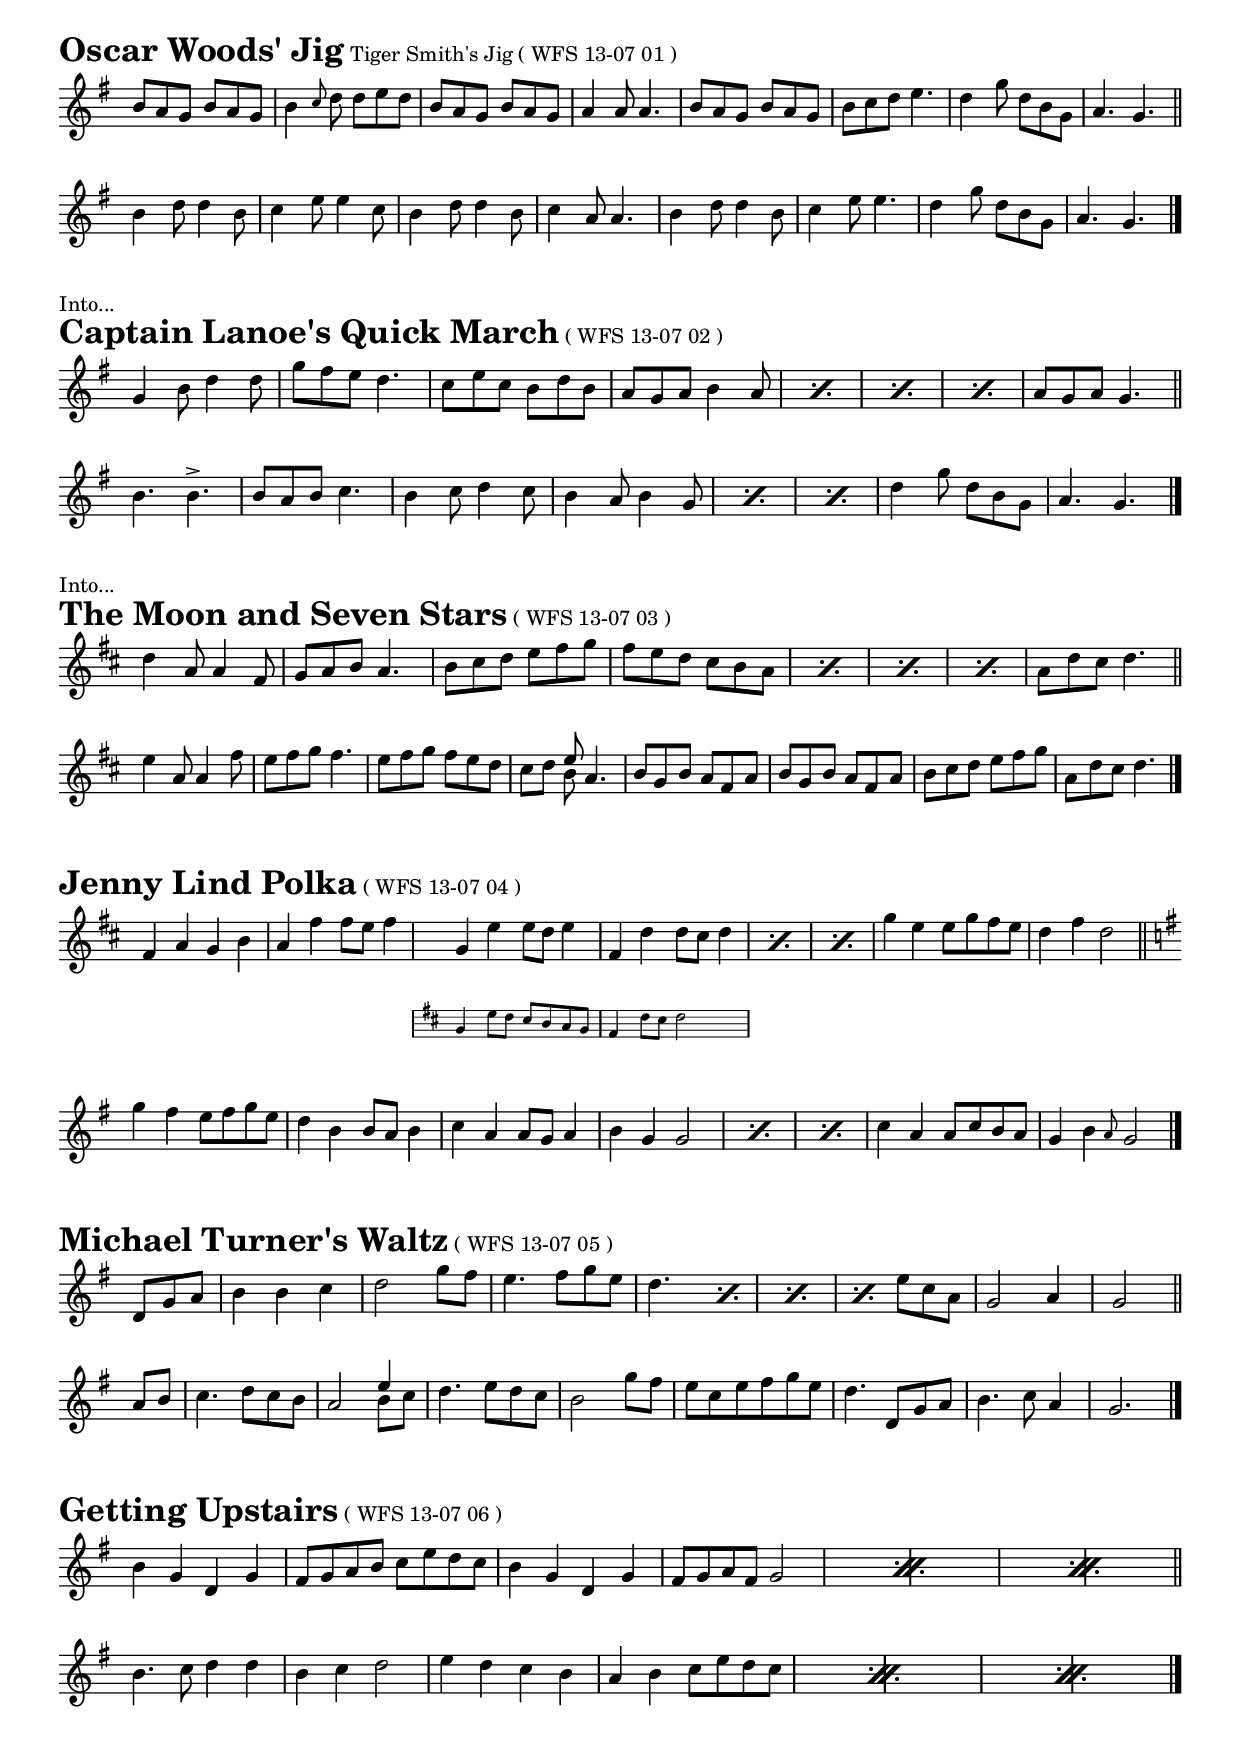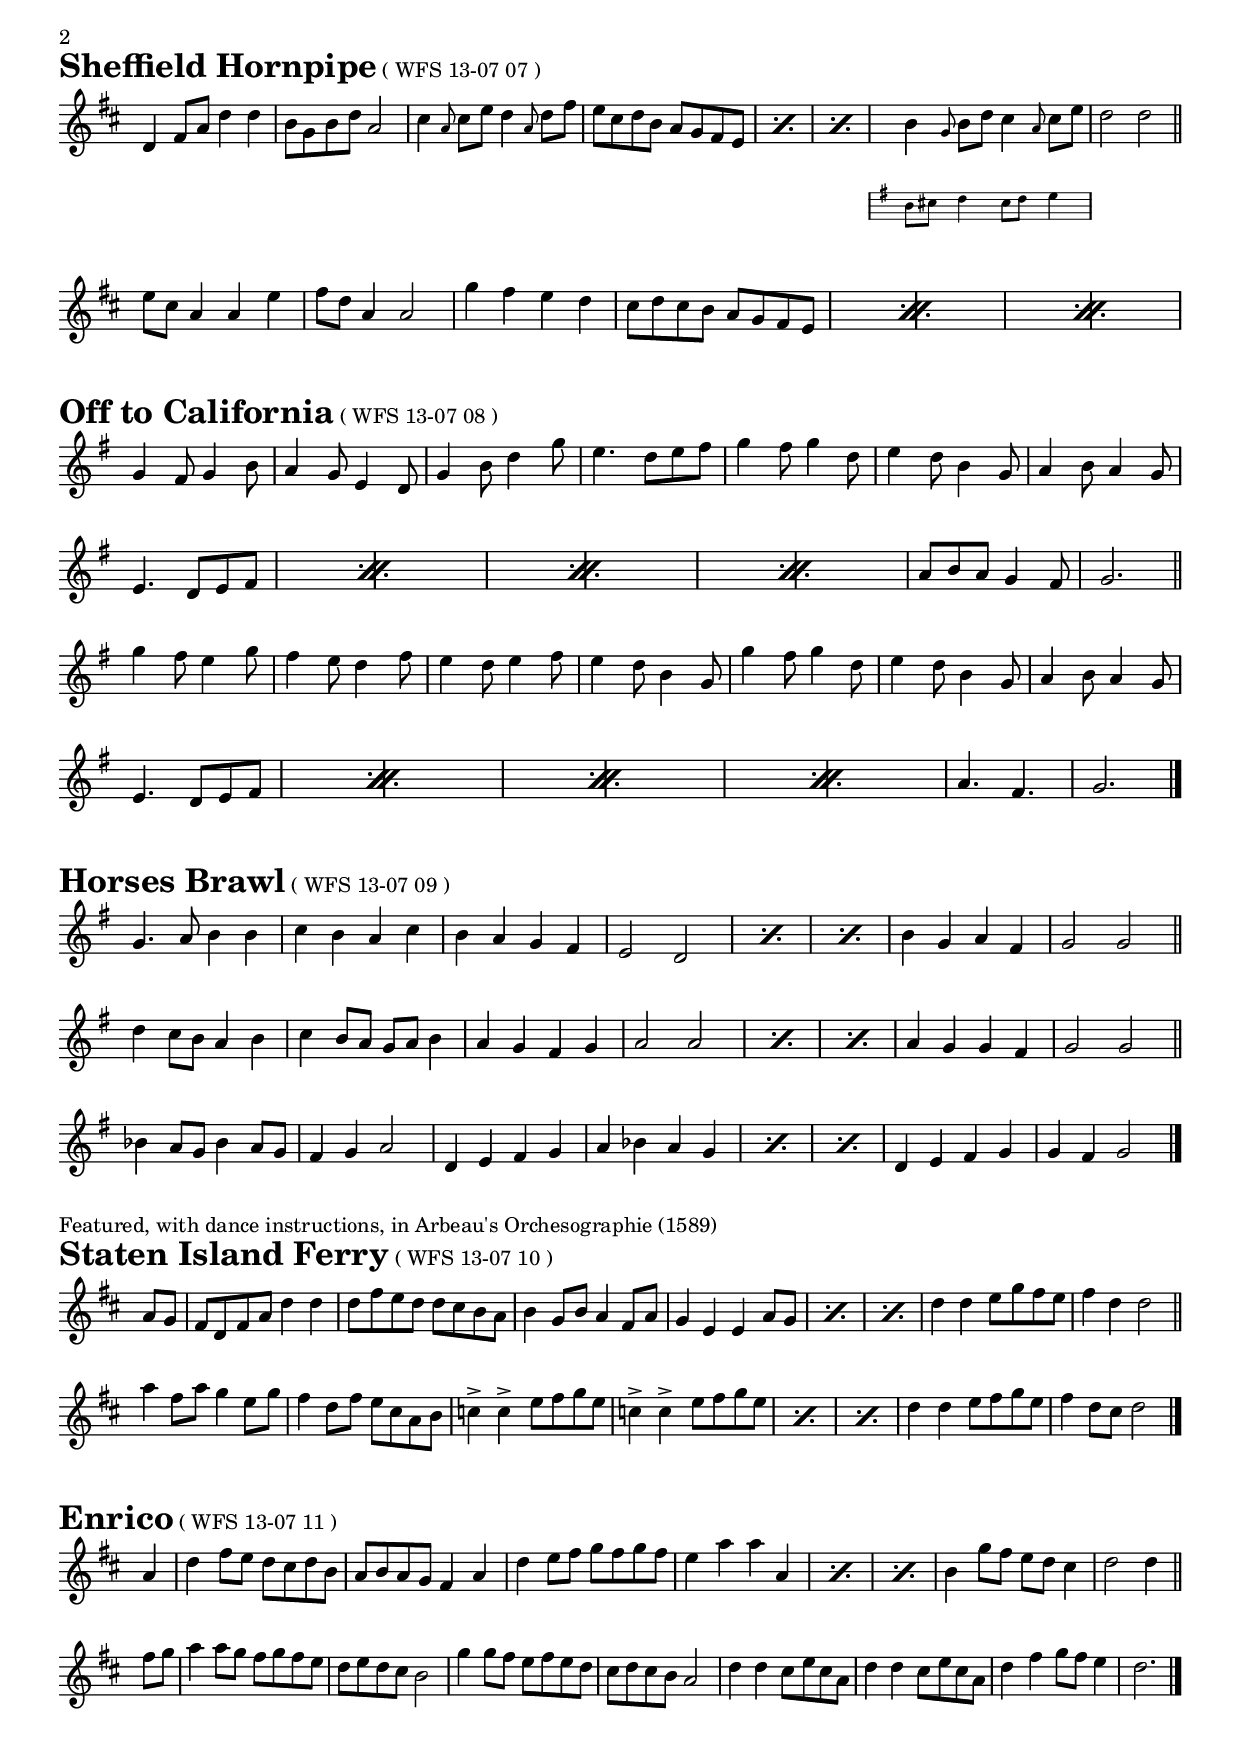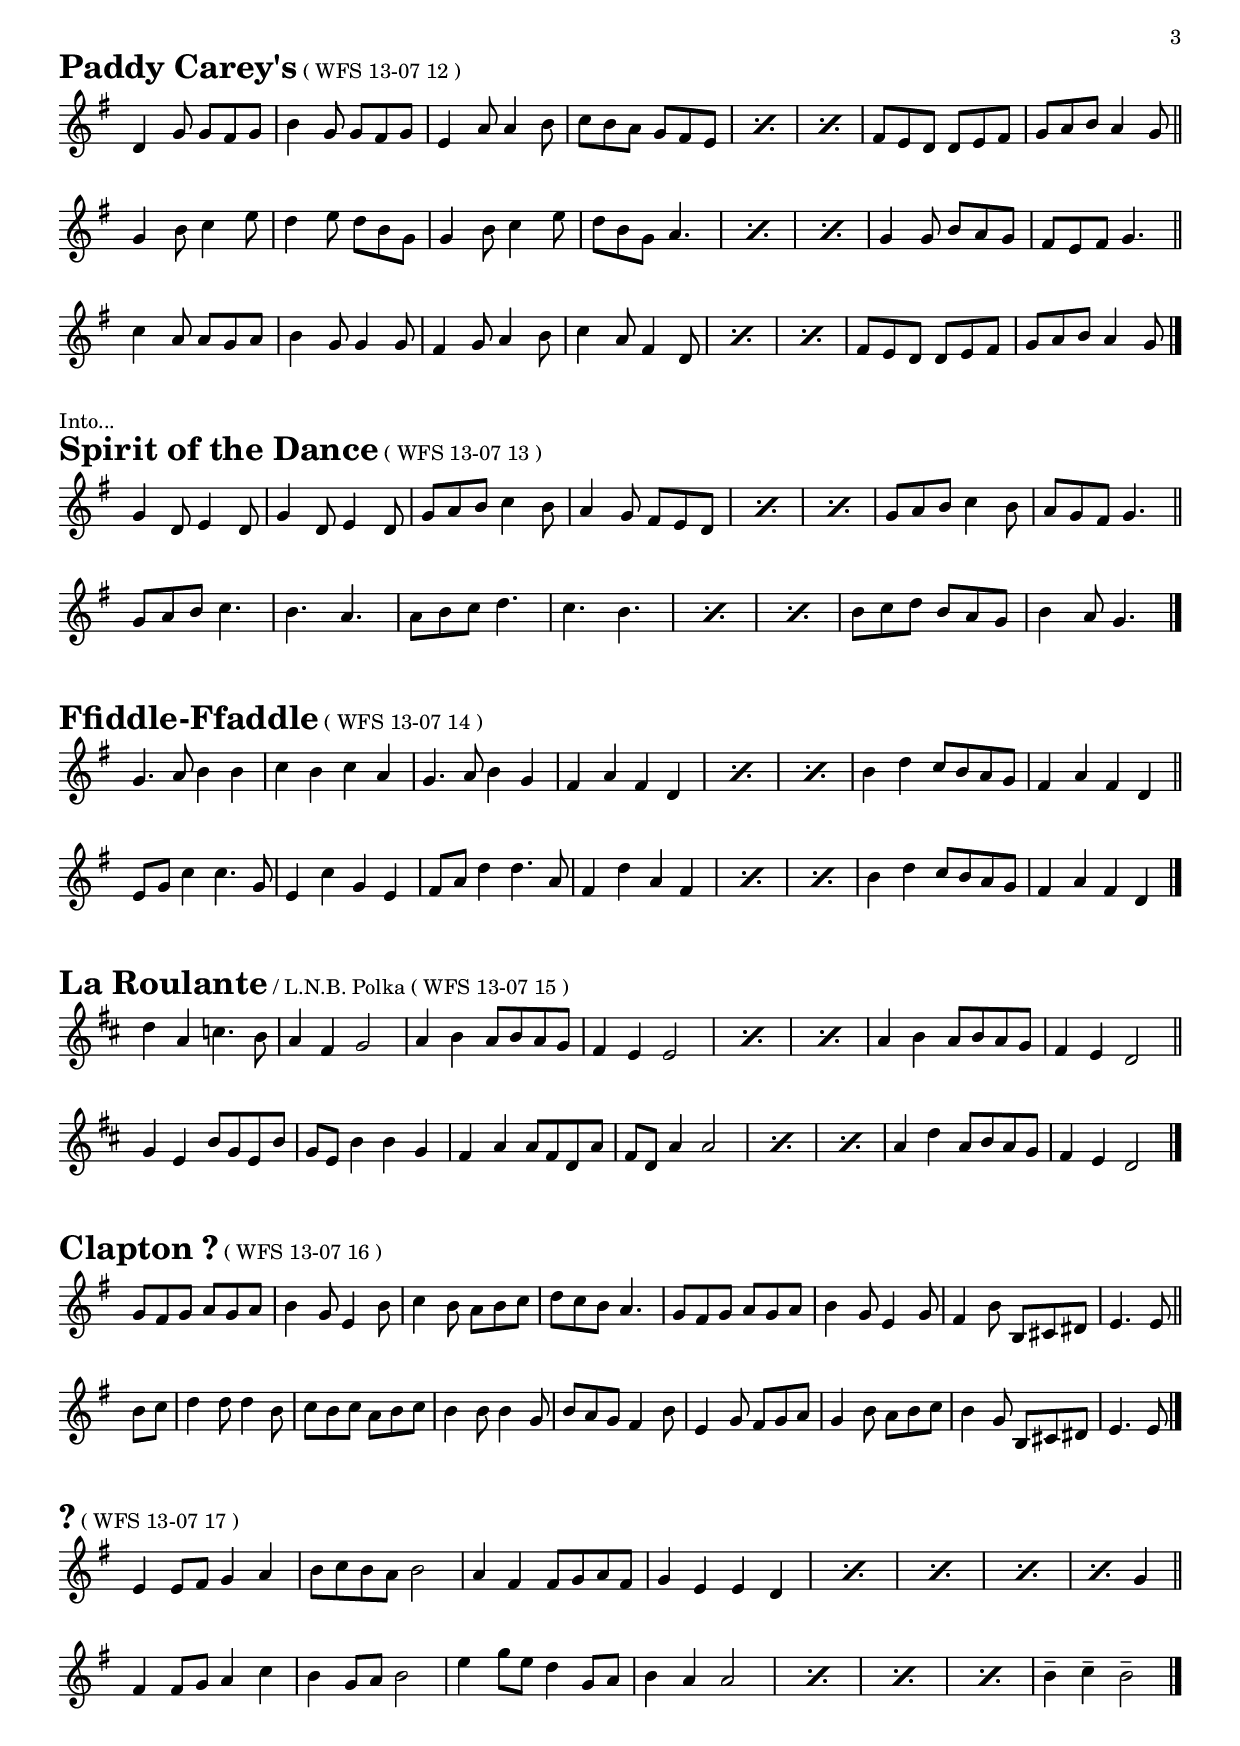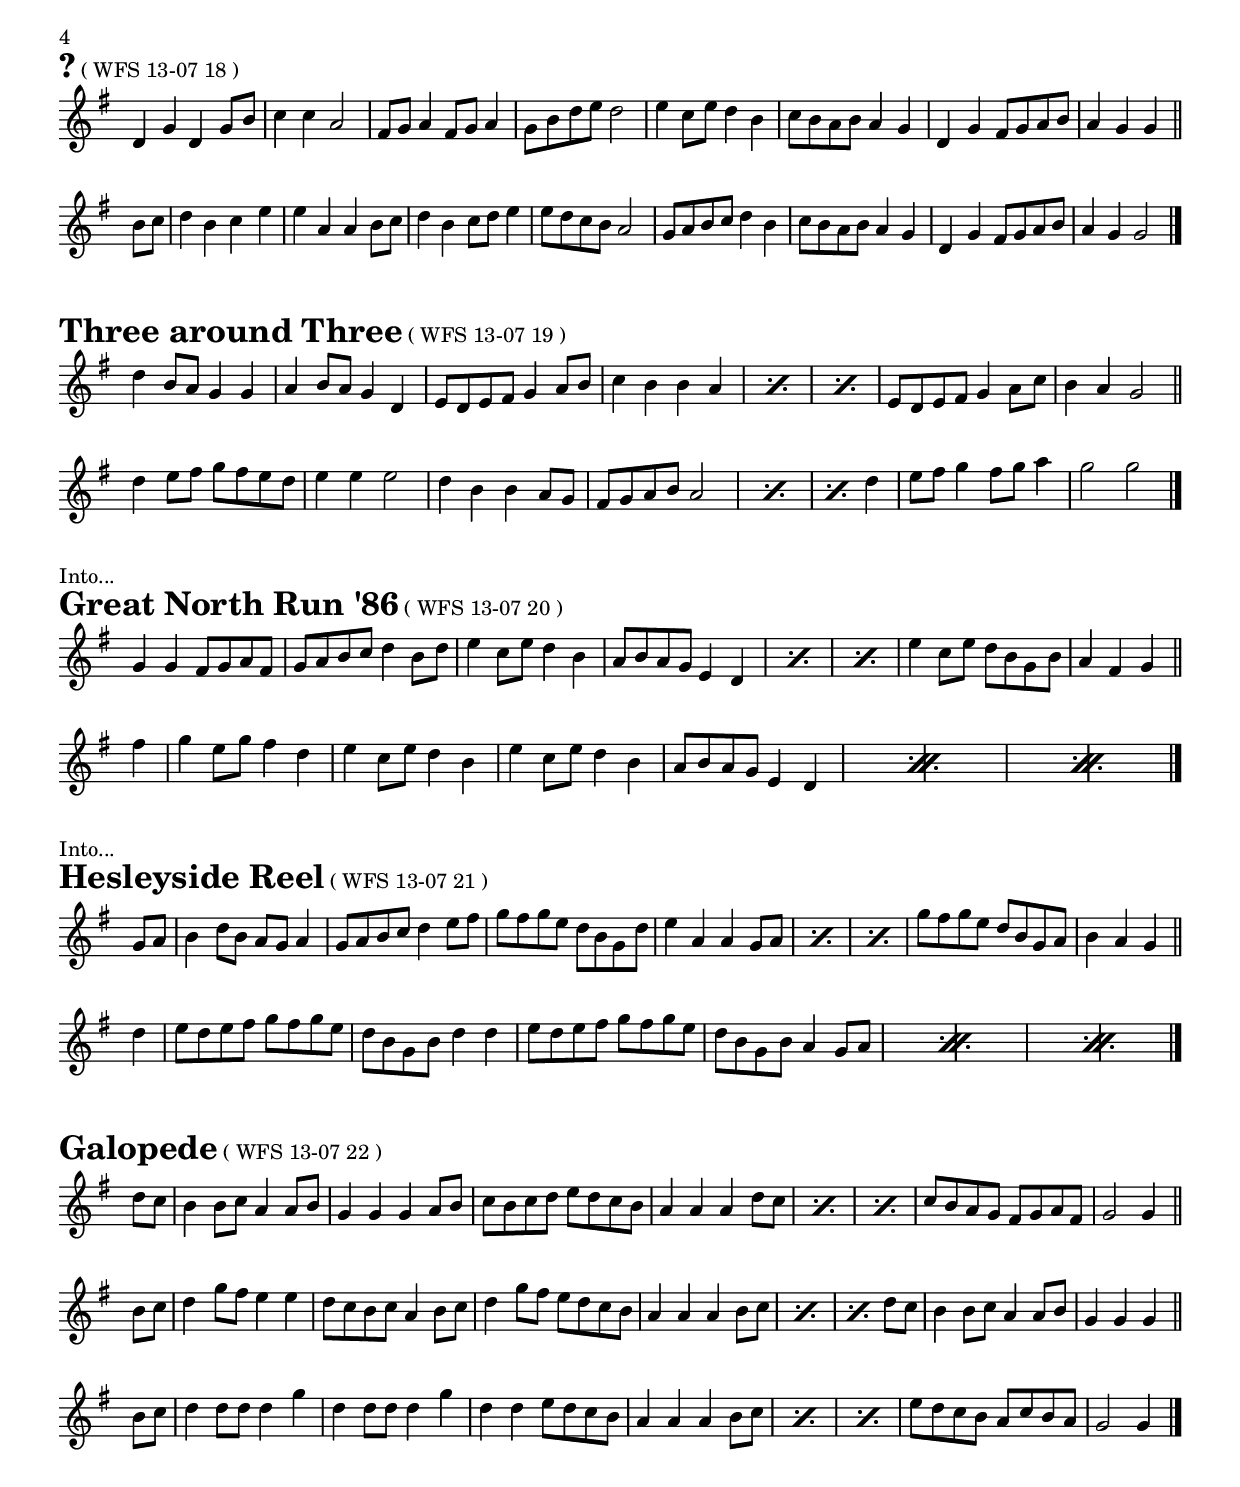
\version "2.16.0"

\layout { 
  indent = 0.0\cm
  \context { \Score \remove "Bar_number_engraver" }	
  \context { \Staff \remove "Time_signature_engraver" }
}

#(set-global-staff-size 18)

\paper {

scoreTitleMarkup = \markup {
  \fill-line {
    \line {
      \fontsize #4 \bold  
      \fromproperty #'header:piece
      \normalsize  
      \fromproperty #'header:subtitle
      \normal-text
      (\fromproperty #'header:opus)
    }
    \line {
      \italic
      \fromproperty #'header:meter
    }
  }
}

}

ossia = \with {
      \remove "Time_signature_engraver"
      alignAboveContext = #"main"
      fontSize = #-3
      \override StaffSymbol #'staff-space = #(magstep -3)
      \override StaffSymbol #'thickness = #(magstep -3)
      firstClef = ##f
}

makePercent =
#(define-music-function (parser location note) (ly:music?)
   "Make a percent repeat the same length as NOTE."
   (make-music 'PercentEvent
               'length (ly:music-length note)))

makeDoublePercent =
#(define-music-function (parser location note) (ly:music?)
   "Make a percent repeat the same length as NOTE."
   (make-music 'DoublePercentEvent
               'length (ly:music-length note)))


  
\score{{ \label #'oscarwoods
\transpose d d' {
\time 6/8 \key g \major

  b8 a8 g8 b8 a8 g8 b4 \grace{c'8} d'8 d'8 e'8 d'8
  b8 a8 g8 b8 a8 g8 a4 a8 a4.
  b8 a8 g8 b8 a8 g8 b8 c'8 d'8 e'4.
  d'4 g'8 d'8 b8 g8 a4. g4. \bar "||" \break
  b4 d'8 d'4 b8 c'4 e'8 e'4 c'8
  b4 d'8 d'4 b8 c'4 a8 a4.
  b4 d'8 d'4 b8 c'4 e'8 e'4.
  d'4 g'8 d'8 b8 g8 a4. g4. \bar "|."
  
}}
\header{
piece = "Oscar Woods' Jig"
subtitle = "Tiger Smith's Jig"
opus = "WFS 13-07 01"
}}
\markuplist{
    "Into..."
}

\score{{ 
\transpose d d' {
\time 6/8 \key g \major
  
  g4 b8 d'4 d'8 g'8 fis'8 e'8 d'4.
  c'8 e'8 c'8 b8 d'8 b8 a8 g8 a8 b4 a8
  \makePercent s2. \makePercent s2.
  \makePercent s2. a8 g8 a8 g4. \bar "||" \break
  
  b4. b4.-> b8 a8 b8 c'4. b4 c'8 d'4 c'8 b4 a8 b4 g8
  \makePercent s2.   \makePercent s2.
  d'4 g'8 d'8 b8 g8 a4. g4. \bar "|."
  
  
  
}}
\header{
piece = "Captain Lanoe's Quick March"
opus = "WFS 13-07 02"
}}
\markuplist{
  "Into..."
}

\score{{
\transpose d d' {
\time 6/8 \key d \major
  
  d'4 a8 a4 fis8 g8 a8 b8 a4.
  b8 cis'8 d'8 e'8 fis'8 g'8 fis'8 e'8 d'8 cis'8 b8 a8
  \makePercent s2.   \makePercent s2.
  \makePercent s2. a8 d'8 cis'8 d'4. \bar "||" \break
  e'4 a8 a4 fis'8 e'8 fis'8 g'8 fis'4.
  e'8 fis'8 g'8 fis'8 e'8 d'8 cis'8 d'8
  << \new Voice { \voiceOne e'8 } \new Voice { \voiceTwo b8 } \oneVoice >>
  a4.
  b8 g8 b8 a8 fis8 a8 b8 g8 b8 a8 fis8 a8
  b8 cis'8 d'8 e'8 fis'8 g'8 a8 d'8 cis'8 d'4. \bar "|."
  
}}
\header{
piece = "The Moon and Seven Stars"
opus = "WFS 13-07 03"
}}


\score{{
\transpose d d' {
\time 4/4 \key d \major

  fis4 a4 g4 b4 a4 fis'4 fis'8 e'8 fis'4
    <<
    { g4 e'4 e'8 d'8 e'4 fis4 d'4 d'8 cis'8 d'4 }
    \new Staff \ossia
    { \key d \major g4 e'8 d'8 cis'8 b8 a8 g8 fis4 d'8 cis'8 d'2 }
  >>
  
  \makePercent s1  \makePercent s1
  g'4 e'4 e'8 g'8 fis'8 e'8 d'4 fis'4 d'2 \bar "||" \break
  \key g \major
  g'4 fis'4 e'8 fis'8 g'8 e'8 d'4 b4 b8 a8 b4
  c'4 a4 a8 g8 a4 b4 g4 g2
  \makePercent s1  \makePercent s1
  c'4 a4 a8 c'8 b8 a8 g4 \afterGrace b4 a8 g2 \bar "|."
  
}}
\header{
piece = "Jenny Lind Polka"
opus = "WFS 13-07 04"
}}




\score{{
\transpose d d' {
\time 3/4 \key g \major
  
  \partial 4. d8 g8 a8
  b4 b4 c'4 d'2 g'8 fis'8
  e'4. fis'8 g'8 e'8 d'4.
  \makePercent s4.
  \makePercent s2.
  \makePercent s4.
  e'8 c'8 a8
  g2 a4 g2 \bar "||" \break a8 b8
  c'4. d'8 c'8 b8 a2
  << \new Voice { \voiceOne e'4 } \new Voice { \voiceTwo b8 c'8 } \oneVoice >>
  d'4. e'8 d'8 c'8 b2 g'8 fis'8
  e'8 c'8 e'8 fis'8 g'8 e'8 d'4.
  d8 g8 a8 b4. c'8 a4 g2. \bar "|."
  
}}
\header{
piece = "Michael Turner's Waltz"
opus = "WFS 13-07 05"
}}


\score{{
\transpose d d' {
\time 4/4 \key g \major
  
  b4 g4 d4 g4 fis8 g8 a8 b8 c'8 e'8 d'8 c'8
  b4 g4 d4 g4
  fis8 g8 a8 fis8 g2 
  \makeDoublePercent s\breve
  \makeDoublePercent s\breve
  \bar "||" \break
  b4. c'8 d'4 d'4 b4 c'4 d'2 e'4 d'4 c'4
  b4 a4 b4 c'8 e'8 d'8 c'8
  \makeDoublePercent s\breve
  \makeDoublePercent s\breve
  \bar "|."
    
}}
\header{
piece = "Getting Upstairs"
opus = "WFS 13-07 06"
}}



\score{{
\transpose d d' {
\time 4/4 \key d \major

    d4 fis8 a8 d'4 d'4 b8 g8 b8 d'8 a2
    cis'4 \grace a8 cis'8 e'8 d'4 \grace a8 d'8 fis'8 e'8 cis'8 d'8 b8 a8 g8 fis8 e8
    \makePercent s1 \makePercent s1
    <<
    { b4 \grace g8 b8 d'8 cis'4 \grace a8 cis'8 e'8 }
    \new Staff \ossia
    { \key g \major b8 cis'8 d'4 cis'8 d'8 e'4 }
  >>
    
    d'2 d'2 \bar "||" \break
    
    e'8 cis'8 a4 a4 e'4 fis'8 d'8 a4 a2
    g'4 fis'4 e'4 d'4 cis'8 d'8 cis'8 b8 a8 g8 fis8 e8
    \makeDoublePercent s\breve
    \makeDoublePercent s\breve
    

}}
\header{
piece = "Sheffield Hornpipe"
opus = "WFS 13-07 07"
}}

\score{{
\transpose d d' {
\time 6/8 \key g \major
  
  g4 fis8 g4 b8 a4 g8 e4 d8 g4 b8 d'4 g'8 e'4. d'8 e'8 fis'8
  g'4 fis'8 g'4 d'8 e'4 d'8 b4 g8 a4 b8 a4 g8 e4. d8 e8 fis8
  \makeDoublePercent s1.
  \makeDoublePercent s1.
  \makeDoublePercent s1.
  a8 b8 a8 g4 fis8 g2. \bar "||" \break
  
  g'4 fis'8 e'4 g'8 fis'4 e'8 d'4 fis'8 e'4 d'8 e'4 fis'8 e'4 d'8 b4 g8
  g'4 fis'8 g'4 d'8 e'4 d'8 b4 g8 a4 b8 a4 g8 e4. d8 e8 fis8
  \makeDoublePercent s1.
  \makeDoublePercent s1.
  \makeDoublePercent s1.  
  a4. fis4. g2. \bar "|."
  
}}
\header{
piece = "Off to California"
opus = "WFS 13-07 08"
}}

\score{{
\transpose d d' {
\time 4/4 \key g \major
  
  g4. a8 b4 b4 c'4 b4 a4 c'4 b4 a4 g4 fis4 e2 d2
  \makePercent s1 \makePercent s1
  b4 g4 a4 fis4 g2 g2 \bar "||" \break
  d'4 c'8 b8 a4 b4 c'4 b8 a8 g8 a8 b4 a4 g4 fis4 g4 a2 a2
  \makePercent s1 \makePercent s1
  a4 g4 g4 fis4 g2 g2 \bar "||" \break 
  bes4 a8 g8 bes4 a8 g8 fis4 g4 a2 d4 e4 fis4 g4 a4 bes4 a4 g4
  \makePercent s1 \makePercent s1
  d4 e4 fis4 g4 g4 fis4 g2 \bar "|."
   
}}
\header{
piece = "Horses Brawl"
opus = "WFS 13-07 09"
}}
\markuplist{
    "Featured, with dance instructions, in Arbeau's Orchesographie (1589)"
}

\score{{
\transpose d d' {
\time 4/4 \key d \major
  
  \partial 4 a8 g8
  fis8 d8 fis8 a8 d'4 d'4 d'8 fis'8 e'8 d'8 d'8 cis'8 b8 a8
  b4 g8 b8 a4 fis8 a8 g4 e4 e4 a8 g8
  \makePercent s1 \makePercent s1
  d'4 d'4 e'8 g'8 fis'8 e'8 fis'4 d'4 d'2 \bar "||" \break
  
  a'4 fis'8 a'8 g'4 e'8 g'8 fis'4 d'8 fis'8 e'8 cis'8 a8 b8
  c'4-> c'4-> e'8 fis'8 g'8 e'8 c'4-> c'4-> e'8 fis'8 g'8 e'8
  \makePercent s1 \makePercent s1
  d'4 d'4 e'8 fis'8 g'8 e'8 fis'4 d'8 cis'8 d'2 \bar "|."
  
}}
\header{
piece = "Staten Island Ferry"
opus = "WFS 13-07 10"
}}

\score{{
\transpose d d' {
\time 4/4 \key d \major
  \partial 4 a4
  d'4 fis'8 e'8 d'8 cis'8 d'8 b8 a8 b8 a8 g8 fis4 a4
  d'4 e'8 fis'8 g'8 fis'8 g'8 fis'8 e'4 a'4 a'4 a4
  \makePercent s1   \makePercent s1
  b4 g'8 fis'8 e'8 d'8 cis'4 d'2 d'4 \bar "||" \break
  fis'8 g'8 a'4 a'8 g'8 fis'8 g'8 fis'8 e'8 d'8 e'8 d'8 cis'8 b2
  g'4 g'8 fis'8 e'8 fis'8 e'8 d'8 cis'8 d'8 cis'8 b8 a2
  d'4 d'4 cis'8 e'8 cis'8 a8 d'4 d'4 cis'8 e'8 cis'8 a8
  d'4 fis'4 g'8 fis'8 e'4 d'2. \bar "|."
}}
\header{
piece = "Enrico"
opus = "WFS 13-07 11"
}}

\score{{
\transpose d d' {
\time 6/8 \key g \major
  d4 g8 g8 fis8 g8 b4 g8 g8 fis8 g8
  e4 a8 a4 b8 c'8 b8 a8 g8 fis8 e8
  \makePercent s2.   \makePercent s2.
  fis8 e8 d8 d8 e8 fis8 g8 a8 b8 a4 g8
  \bar "||" \break
  g4 b8 c'4 e'8 d'4 e'8 d'8 b8 g8
  g4 b8 c'4 e'8 d'8 b8 g8 a4.
  \makePercent s2.  \makePercent s2.
  g4 g8 b8 a8 g8 fis8 e8 fis8 g4. 
  \bar "||" \break
  c'4 a8 a8 g8 a8 b4 g8 g4 g8
  fis4 g8 a4 b8 c'4 a8 fis4 d8
  \makePercent s2.  \makePercent s2.
  fis8 e8 d8 d8 e8 fis8 g8 a8 b8 a4 g8
  \bar "|."
  
  
}}
\header{
piece = "Paddy Carey's"
opus = "WFS 13-07 12"
}}
\markuplist{
  Into...
}

\score{{
\transpose d d' {
\time 6/8 \key g \major

  g4 d8 e4 d8 g4 d8 e4 d8
  g8 a8 b8 c'4 b8 a4 g8 fis8 e8 d8 
  \makePercent s2. \makePercent s2.
  g8 a8 b8 c'4 b8 a8 g8 fis8 g4.
  \bar "||" \break
  g8 a8 b8 c'4. b4. a4. 
  a8 b8 c'8 d'4. c'4. b4.
  \makePercent s2. \makePercent s2.
  b8 c'8 d'8 b8 a8 g8 b4 a8 g4.
  \bar "|."

}}
\header{
piece = "Spirit of the Dance"
opus = "WFS 13-07 13"
}}

\score{{
\transpose d d' {
\time 4/4 \key g \major
  g4. a8 b4 b4 c'4 b4 c'4 a4
  g4. a8 b4 g4 fis4 a4 fis4 d4
  \makePercent s1 \makePercent s1
  b4 d'4 c'8 b8 a8 g8 fis4 a4 fis4 d4
  \bar "||" \break
  e8 g8 c'4 c'4. g8 e4 c'4 g4 e4
  fis8 a8 d'4 d'4. a8 fis4 d'4 a4 fis4
  \makePercent s1 \makePercent s1
  b4 d'4 c'8 b8 a8 g8 fis4 a4 fis4 d4
  \bar "|."
}}
\header{
piece = "Ffiddle-Ffaddle"
opus = "WFS 13-07 14"
}}

\score{{
\transpose d d' {
\time 4/4 \key d \major
  d'4 a4 c'4. b8 a4 fis4 g2
  a4 b4 a8 b8 a8 g8 fis4 e4 e2
  \makePercent s1 \makePercent s1
  a4 b4 a8 b8 a8 g8 fis4 e4 d2
  \bar "||" \break
  g4 e4 b8 g8 e8 b8 g8 e8 b4 b4 g4
  fis4 a4 a8 fis8 d8 a8 fis8 d8 a4 a2
  \makePercent s1 \makePercent s1
  a4 d'4 a8 b8 a8 g8 fis4 e4 d2
  \bar "|."
}}
\header{
piece = "La Roulante"
subtitle = "/ L.N.B. Polka"
opus = "WFS 13-07 15"
}}

\score{{
\transpose d d' {
\time 6/8 \key e \minor
  g8 fis8 g8 a8 g8 a8 b4 g8 e4 b8
  c'4 b8 a8 b8 c'8 d'8 c'8 b8 a4.
  g8 fis8 g8 a8 g8 a8 b4 g8 e4 g8
  fis4 b8 b,8 cis8 dis8 e4. e8
  \bar "||" \break
  b8 c'8 d'4 d'8 d'4 b8 c'8 b8 c'8 a8 b8 c'8
  b4 b8 b4 g8 b8 a8 g8 fis4 b8
  e4 g8 fis8 g8 a8 g4 b8 a8 b8 c'8
  b4 g8 b,8 cis8 dis8 e4. e8
  \bar "|."

}}
\header{
piece = "Clapton ?"
opus = "WFS 13-07 16"
}}

\score{{
\transpose d d' {
\time 4/4 \key e \minor
    e4 e8 fis8 g4 a4 b8 c'8 b8 a8 b2
    a4 fis4 fis8 g8 a8 fis8 g4 e4 e4 d4
    \makePercent s1 \makePercent s1
    \makePercent s1 \makePercent s2. g4
    \bar "||" \break
    fis4 fis8 g8 a4 c'4 b4 g8 a8 b2
    e'4 g'8 e'8 d'4 g8 a8 b4 a4 a2
    \makePercent s1 \makePercent s1
    \makePercent s1 b4-- c'4-- b2--
    \bar "|."
}}
\header{
piece = "?"
opus = "WFS 13-07 17"
}}

\score{{
\transpose d d' {
\time 4/4 \key g \major
  d4 g4 d4 g8 b8 c'4 c'4 a2
  fis8 g8 a4 fis8 g8 a4 g8 b8 d'8 e'8 d'2
  e'4 c'8 e'8 d'4 b4 c'8 b8 a8 b8 a4 g4
  d4 g4 fis8 g8 a8 b8 a4 g4 g4
  \bar "||"\break
  b8 c'8 d'4 b4 c'4 e'4 e'4 a4 a4
  b8 c'8 d'4 b4 c'8 d'8 e'4 e'8 d'8 c'8 b8 a2
  g8 a8 b8 c'8 d'4 b4 c'8 b8 a8 b8 a4 g4
  d4 g4 fis8 g8 a8 b8 a4 g4 g2
  \bar "|."
  
}}
\header{
piece = "?"
opus = "WFS 13-07 18"
}}


\score{{
\transpose d d' {
\time 4/4 \key g \major
  d'4 b8 a8 g4 g4 a4 b8 a8 g4 d4
  e8 d8 e8 fis8 g4 a8 b8 c'4 b4 b4 a4
  \makePercent s1 \makePercent s1
  e8 d8 e8 fis8 g4 a8 c'8 b4 a4 g2
  \bar "||" \break
  d'4 e'8 fis'8 g'8 fis'8 e'8 d'8 e'4 e'4 e'2
  d'4 b4 b4 a8 g8 fis8 g8 a8 b8 a2
  \makePercent s1 \makePercent s2. d'4
  e'8 fis'8 g'4 fis'8 g'8 a'4 g'2 g'2
  \bar "|."
}}
\header{
piece = "Three around Three"
opus = "WFS 13-07 19"
}}
\markuplist{
  Into...
}

\score{{
\transpose d d' {
\time 4/4 \key g \major
  g4 g4 fis8 g8 a8 fis8 g8 a8 b8 c'8 d'4 b8 d'8
  e'4 c'8 e'8 d'4 b4 a8 b8 a8 g8 e4 d4
  \makePercent s1 \makePercent s1
  e'4 c'8 e'8 d'8 b8 g8 b8 a4 fis4 g4
  \bar "||" \break
  fis'4 g'4 e'8 g'8 fis'4 d'4 e'4 c'8 e'8 d'4 b4
  e'4 c'8 e'8 d'4 b4 a8 b8 a8 g8 e4 d4
  \makeDoublePercent s\breve
  \makeDoublePercent s\breve
  \bar "|."
}}
\header{
piece = "Great North Run '86"
opus = "WFS 13-07 20"
}}
\markuplist{
  Into...
}

\score{{
\transpose d d' {
\time 4/4 \key g \major
  \partial 4 g8 a8 
  b4 d'8 b8 a8 g8 a4 g8 a8 b8 c'8 d'4 e'8 fis'8
  g'8 fis'8 g'8 e'8 d'8 b8 g8 d'8 e'4 a4 a4 g8 a8
  \makePercent s1 \makePercent s1
  g'8 fis'8 g'8 e'8 d'8 b8 g8 a8 b4 a4 g4 
  \bar "||" \break
  d'4
  e'8 d'8 e'8 fis'8 g'8 fis'8 g'8 e'8 d'8 b8 g8 b8 d'4 d'4
  e'8 d'8 e'8 fis'8 g'8 fis'8 g'8 e'8 d'8 b8 g8 b8 a4 g8 a8
  \makeDoublePercent s\breve
  \makeDoublePercent s\breve
  \bar "|."
}}
\header{
piece = "Hesleyside Reel"
opus = "WFS 13-07 21"
}}

\score{{
\transpose d d' {
\time 4/4 \key g \major
  \partial 4 d'8 c'8
  b4 b8 c'8 a4 a8 b8 g4 g4 g4 a8 b8
  c'8 b8 c'8 d'8 e'8 d'8 c'8 b8 a4 a4 a4 d'8 c'8
  \makePercent s1 \makePercent s1
  c'8 b8 a8 g8 fis8 g8 a8 fis8 g2 g4
  \bar "||" \break
  b8 c'8 d'4 g'8 fis'8 e'4 e'4 d'8 c'8 b8 c'8 a4
  b8 c'8 d'4 g'8 fis'8 e'8 d'8 c'8 b8 a4 a4 a4 b8 c'8
  \makePercent s1 \makePercent s2. d'8 c'8
  b4 b8 c'8 a4 a8 b8 g4 g4 g4 
  \bar "||" \break
  b8 c'8 d'4 d'8 d'8 d'4 g'4 d'4 d'8 d'8 d'4 g'4
  d'4 d'4 e'8 d'8 c'8 b8 a4 a4 a4 b8 c'8
  \makePercent s1 \makePercent s1
  e'8 d'8 c'8 b8 a8 c'8 b8 a8 g2 g4
  \bar "|."
  
  
}}
\header{
piece = "Galopede"
opus = "WFS 13-07 22"
}}


%{

\score{{
\transpose d d' {
\time 6/8 \key g \major
  b8 a8 g8 e'8 d'8 b8 a8 g8 a8 b4 g8
  d4 g8 b4 g8 a8 g8 a8 b4 g8
  \makePercent s2. \makePercent s2.
  \makePercent s2. a8 b8 a8 g4.
  \bar "||" \break
  c'4. e'4. g'4 f'8 e'8 d'8 c'8
  b4 g8 d4 g8 a8 g8 a8 b4 g8
  \makePercent s2. \makePercent s2.
  \makePercent s4. d8 g8 d'8 c'8 b8 a8 g4.
  \bar "||" \break
  d'4. fis'4. a'4 fis'8 d'8 e'8 c'8
  b4 g8 d4 g8 d'4 c'8 b8 a8 g8
  \makePercent s2. \makePercent s2.
  \makePercent s4. d8 g8 d'8 c'8 b8 a8 g4.
  \bar "|."
}}
\header{
piece = "Monsal Jig"
}}
\score{{
\transpose d d' {
\time 6/8 \key g \major
  
}}
\header{
piece = "?"
}}
\markuplist{
}
%}

